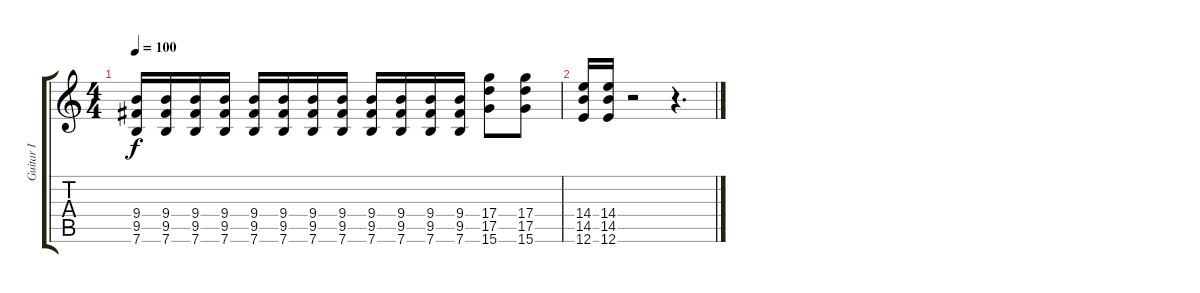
\track ("Guitar I" "Guitar I") {instrument distortionguitar}
\staff {score tabs}
\tuning (E4 B3 G3 D3 A2 E2) {hide}
\ts (4 4)
\tempo 100
\clef g2
\ks c
(9.4 9.5 7.6).16{dy f} (9.4 9.5 7.6).16 (9.4 9.5 7.6).16 (9.4 9.5 7.6).16 (9.4 9.5 7.6).16 (9.4 9.5 7.6).16 (9.4 9.5 7.6).16 (9.4 9.5 7.6).16 (9.4 9.5 7.6).16 (9.4 9.5 7.6).16 (9.4 9.5 7.6).16 (9.4 9.5 7.6).16 (17.4 17.5 15.6).8 (17.4 17.5 15.6).8 |
(14.4 14.5 12.6).16 (14.4 14.5 12.6).16 r.2 r.4{d}
